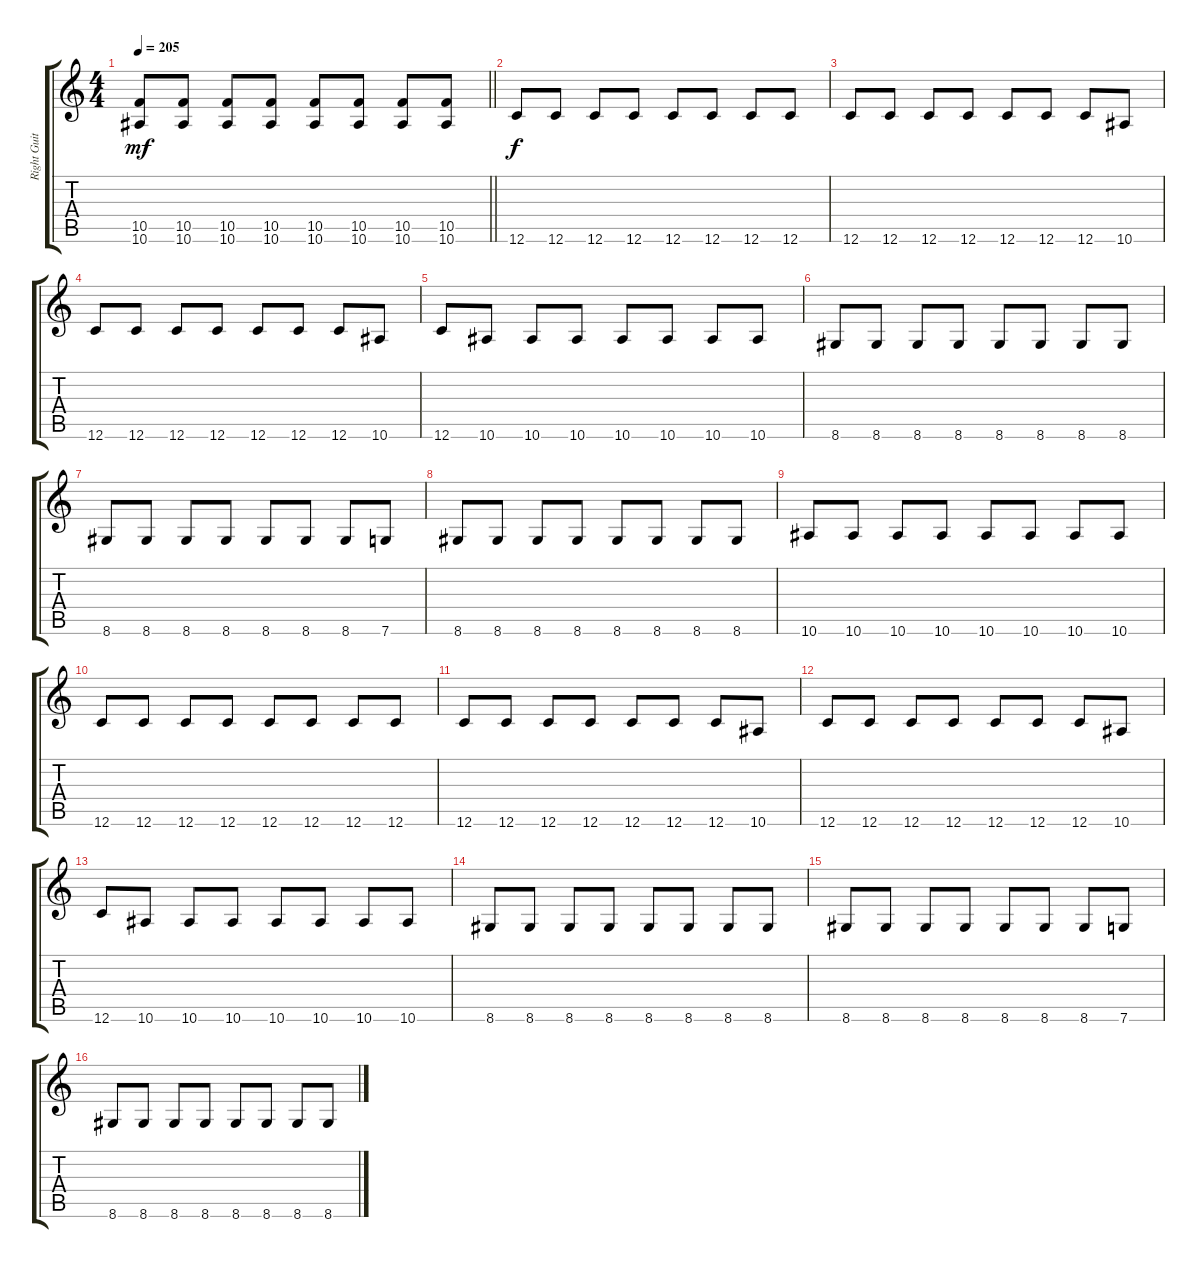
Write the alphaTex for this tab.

\track ("Right Guitar" "Right Guit") {instrument distortionguitar}
\staff {score tabs}
\tuning (D4 A3 F3 C3 G2 C2) {hide}
\ts (4 4)
\tempo 205
\clef g2
\barLineRight lightlight
\ks c
(10.5 10.6).8{dy mf} (10.5 10.6).8 (10.5 10.6).8 (10.5 10.6).8 (10.5 10.6).8 (10.5 10.6).8 (10.5 10.6).8 (10.5 10.6).8 |
12.6.8{dy f balance 12} 12.6.8 12.6.8 12.6.8 12.6.8 12.6.8 12.6.8 12.6.8 |
12.6.8 12.6.8 12.6.8 12.6.8 12.6.8 12.6.8 12.6.8 10.6.8 |
12.6.8 12.6.8 12.6.8 12.6.8 12.6.8 12.6.8 12.6.8 10.6.8 |
12.6.8 10.6.8 10.6.8 10.6.8 10.6.8 10.6.8 10.6.8 10.6.8 |
8.6.8 8.6.8 8.6.8 8.6.8 8.6.8 8.6.8 8.6.8 8.6.8 |
8.6.8 8.6.8 8.6.8 8.6.8 8.6.8 8.6.8 8.6.8 7.6.8 |
8.6.8 8.6.8 8.6.8 8.6.8 8.6.8 8.6.8 8.6.8 8.6.8 |
10.6.8 10.6.8 10.6.8 10.6.8 10.6.8 10.6.8 10.6.8 10.6.8 |
12.6.8 12.6.8 12.6.8 12.6.8 12.6.8 12.6.8 12.6.8 12.6.8 |
12.6.8 12.6.8 12.6.8 12.6.8 12.6.8 12.6.8 12.6.8 10.6.8 |
12.6.8 12.6.8 12.6.8 12.6.8 12.6.8 12.6.8 12.6.8 10.6.8 |
12.6.8 10.6.8 10.6.8 10.6.8 10.6.8 10.6.8 10.6.8 10.6.8 |
8.6.8 8.6.8 8.6.8 8.6.8 8.6.8 8.6.8 8.6.8 8.6.8 |
8.6.8 8.6.8 8.6.8 8.6.8 8.6.8 8.6.8 8.6.8 7.6.8 |
8.6.8 8.6.8 8.6.8 8.6.8 8.6.8 8.6.8 8.6.8 8.6.8
